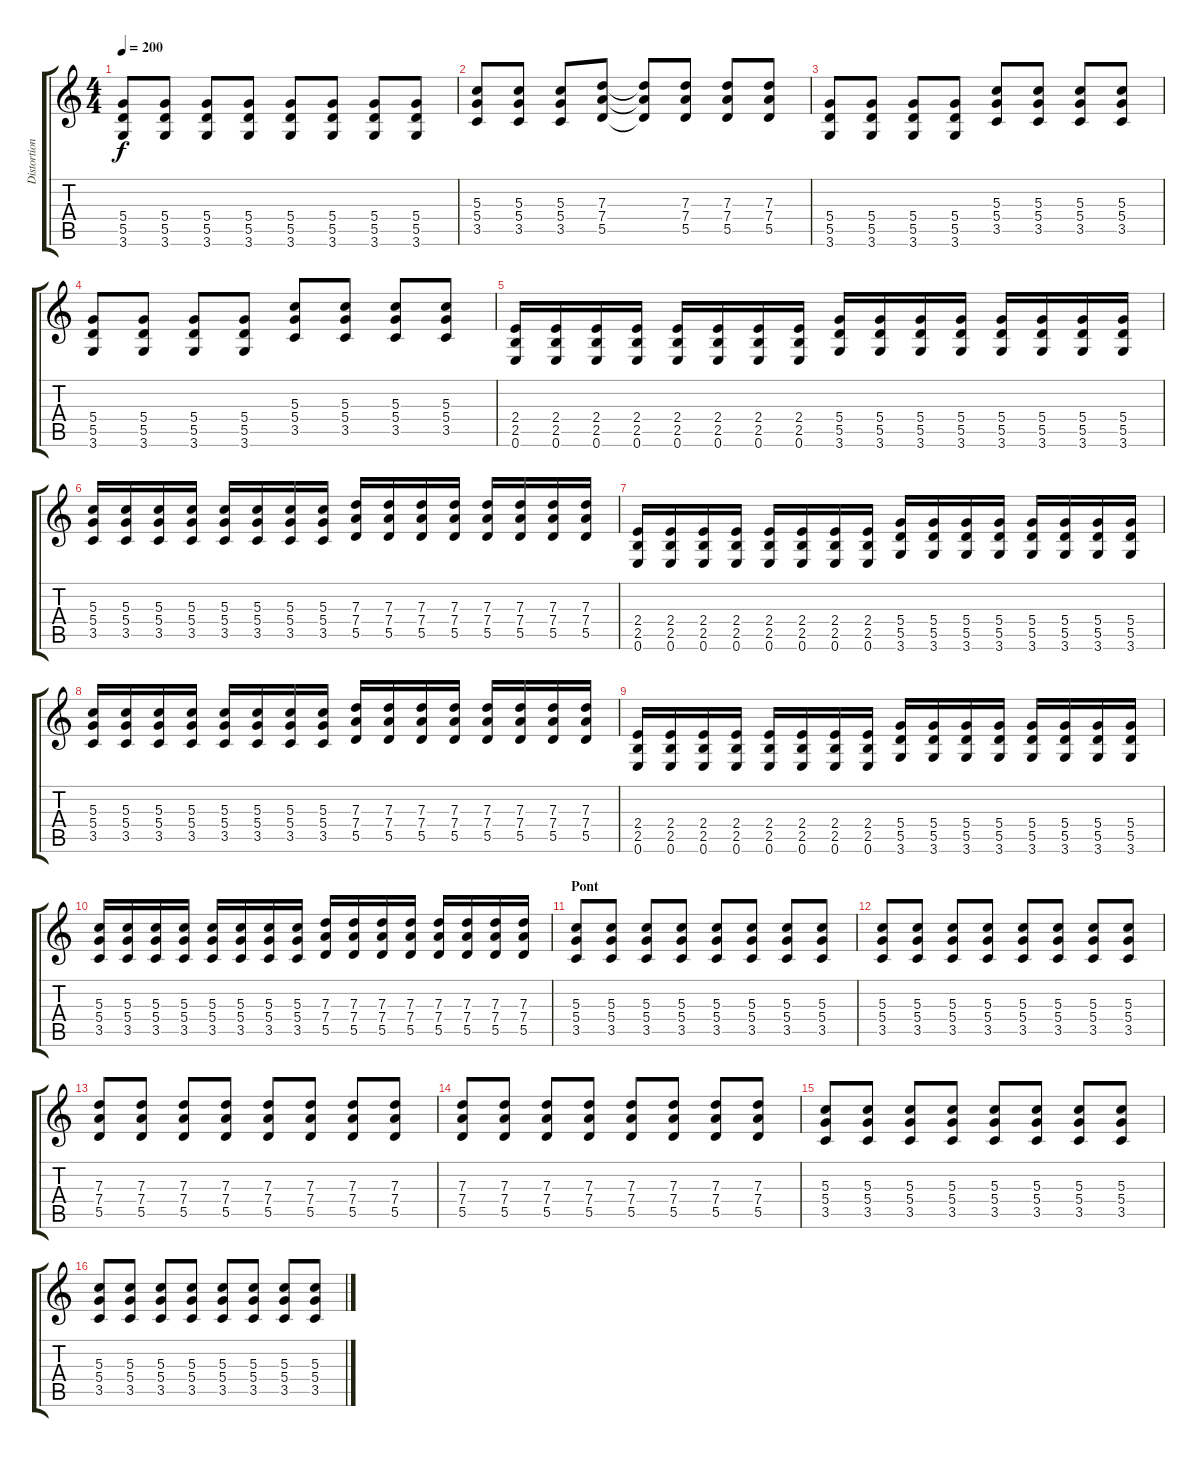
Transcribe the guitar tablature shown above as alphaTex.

\track ("Distortion guitar" "Distortion") {instrument distortionguitar}
\staff {score tabs}
\tuning (E4 B3 G3 D3 A2 E2) {hide}
\ts (4 4)
\tempo 200
\clef g2
\ks c
(5.4 5.5 3.6).8{dy f} (5.4 5.5 3.6).8 (5.4 5.5 3.6).8 (5.4 5.5 3.6).8 (5.4 5.5 3.6).8 (5.4 5.5 3.6).8 (5.4 5.5 3.6).8 (5.4 5.5 3.6).8 |
(5.3 5.4 3.5).8 (5.3 5.4 3.5).8 (5.3 5.4 3.5).8 (7.3 7.4 5.5).8 (7.3{t} 7.4{t} 5.5{t}).8 (7.3 7.4 5.5).8 (7.3 7.4 5.5).8 (7.3 7.4 5.5).8 |
(5.4 5.5 3.6).8 (5.4 5.5 3.6).8 (5.4 5.5 3.6).8 (5.4 5.5 3.6).8 (5.3 5.4 3.5).8 (5.3 5.4 3.5).8 (5.3 5.4 3.5).8 (5.3 5.4 3.5).8 |
(5.4 5.5 3.6).8 (5.4 5.5 3.6).8 (5.4 5.5 3.6).8 (5.4 5.5 3.6).8 (5.3 5.4 3.5).8 (5.3 5.4 3.5).8 (5.3 5.4 3.5).8 (5.3 5.4 3.5).8 |
\section ("" "")
(2.4 2.5 0.6).16 (2.4 2.5 0.6).16 (2.4 2.5 0.6).16 (2.4 2.5 0.6).16 (2.4 2.5 0.6).16 (2.4 2.5 0.6).16 (2.4 2.5 0.6).16 (2.4 2.5 0.6).16 (5.4 5.5 3.6).16 (5.4 5.5 3.6).16 (5.4 5.5 3.6).16 (5.4 5.5 3.6).16 (5.4 5.5 3.6).16 (5.4 5.5 3.6).16 (5.4 5.5 3.6).16 (5.4 5.5 3.6).16 |
(5.3 5.4 3.5).16 (5.3 5.4 3.5).16 (5.3 5.4 3.5).16 (5.3 5.4 3.5).16 (5.3 5.4 3.5).16 (5.3 5.4 3.5).16 (5.3 5.4 3.5).16 (5.3 5.4 3.5).16 (7.3 7.4 5.5).16 (7.3 7.4 5.5).16 (7.3 7.4 5.5).16 (7.3 7.4 5.5).16 (7.3 7.4 5.5).16 (7.3 7.4 5.5).16 (7.3 7.4 5.5).16 (7.3 7.4 5.5).16 |
(2.4 2.5 0.6).16 (2.4 2.5 0.6).16 (2.4 2.5 0.6).16 (2.4 2.5 0.6).16 (2.4 2.5 0.6).16 (2.4 2.5 0.6).16 (2.4 2.5 0.6).16 (2.4 2.5 0.6).16 (5.4 5.5 3.6).16 (5.4 5.5 3.6).16 (5.4 5.5 3.6).16 (5.4 5.5 3.6).16 (5.4 5.5 3.6).16 (5.4 5.5 3.6).16 (5.4 5.5 3.6).16 (5.4 5.5 3.6).16 |
(5.3 5.4 3.5).16 (5.3 5.4 3.5).16 (5.3 5.4 3.5).16 (5.3 5.4 3.5).16 (5.3 5.4 3.5).16 (5.3 5.4 3.5).16 (5.3 5.4 3.5).16 (5.3 5.4 3.5).16 (7.3 7.4 5.5).16 (7.3 7.4 5.5).16 (7.3 7.4 5.5).16 (7.3 7.4 5.5).16 (7.3 7.4 5.5).16 (7.3 7.4 5.5).16 (7.3 7.4 5.5).16 (7.3 7.4 5.5).16 |
(2.4 2.5 0.6).16 (2.4 2.5 0.6).16 (2.4 2.5 0.6).16 (2.4 2.5 0.6).16 (2.4 2.5 0.6).16 (2.4 2.5 0.6).16 (2.4 2.5 0.6).16 (2.4 2.5 0.6).16 (5.4 5.5 3.6).16 (5.4 5.5 3.6).16 (5.4 5.5 3.6).16 (5.4 5.5 3.6).16 (5.4 5.5 3.6).16 (5.4 5.5 3.6).16 (5.4 5.5 3.6).16 (5.4 5.5 3.6).16 |
(5.3 5.4 3.5).16 (5.3 5.4 3.5).16 (5.3 5.4 3.5).16 (5.3 5.4 3.5).16 (5.3 5.4 3.5).16 (5.3 5.4 3.5).16 (5.3 5.4 3.5).16 (5.3 5.4 3.5).16 (7.3 7.4 5.5).16 (7.3 7.4 5.5).16 (7.3 7.4 5.5).16 (7.3 7.4 5.5).16 (7.3 7.4 5.5).16 (7.3 7.4 5.5).16 (7.3 7.4 5.5).16 (7.3 7.4 5.5).16 |
\section ("" "Pont")
(5.3 5.4 3.5).8 (5.3 5.4 3.5).8 (5.3 5.4 3.5).8 (5.3 5.4 3.5).8 (5.3 5.4 3.5).8 (5.3 5.4 3.5).8 (5.3 5.4 3.5).8 (5.3 5.4 3.5).8 |
(5.3 5.4 3.5).8 (5.3 5.4 3.5).8 (5.3 5.4 3.5).8 (5.3 5.4 3.5).8 (5.3 5.4 3.5).8 (5.3 5.4 3.5).8 (5.3 5.4 3.5).8 (5.3 5.4 3.5).8 |
(7.3 7.4 5.5).8 (7.3 7.4 5.5).8 (7.3 7.4 5.5).8 (7.3 7.4 5.5).8 (7.3 7.4 5.5).8 (7.3 7.4 5.5).8 (7.3 7.4 5.5).8 (7.3 7.4 5.5).8 |
(7.3 7.4 5.5).8 (7.3 7.4 5.5).8 (7.3 7.4 5.5).8 (7.3 7.4 5.5).8 (7.3 7.4 5.5).8 (7.3 7.4 5.5).8 (7.3 7.4 5.5).8 (7.3 7.4 5.5).8 |
(5.3 5.4 3.5).8 (5.3 5.4 3.5).8 (5.3 5.4 3.5).8 (5.3 5.4 3.5).8 (5.3 5.4 3.5).8 (5.3 5.4 3.5).8 (5.3 5.4 3.5).8 (5.3 5.4 3.5).8 |
(5.3 5.4 3.5).8 (5.3 5.4 3.5).8 (5.3 5.4 3.5).8 (5.3 5.4 3.5).8 (5.3 5.4 3.5).8 (5.3 5.4 3.5).8 (5.3 5.4 3.5).8 (5.3 5.4 3.5).8
